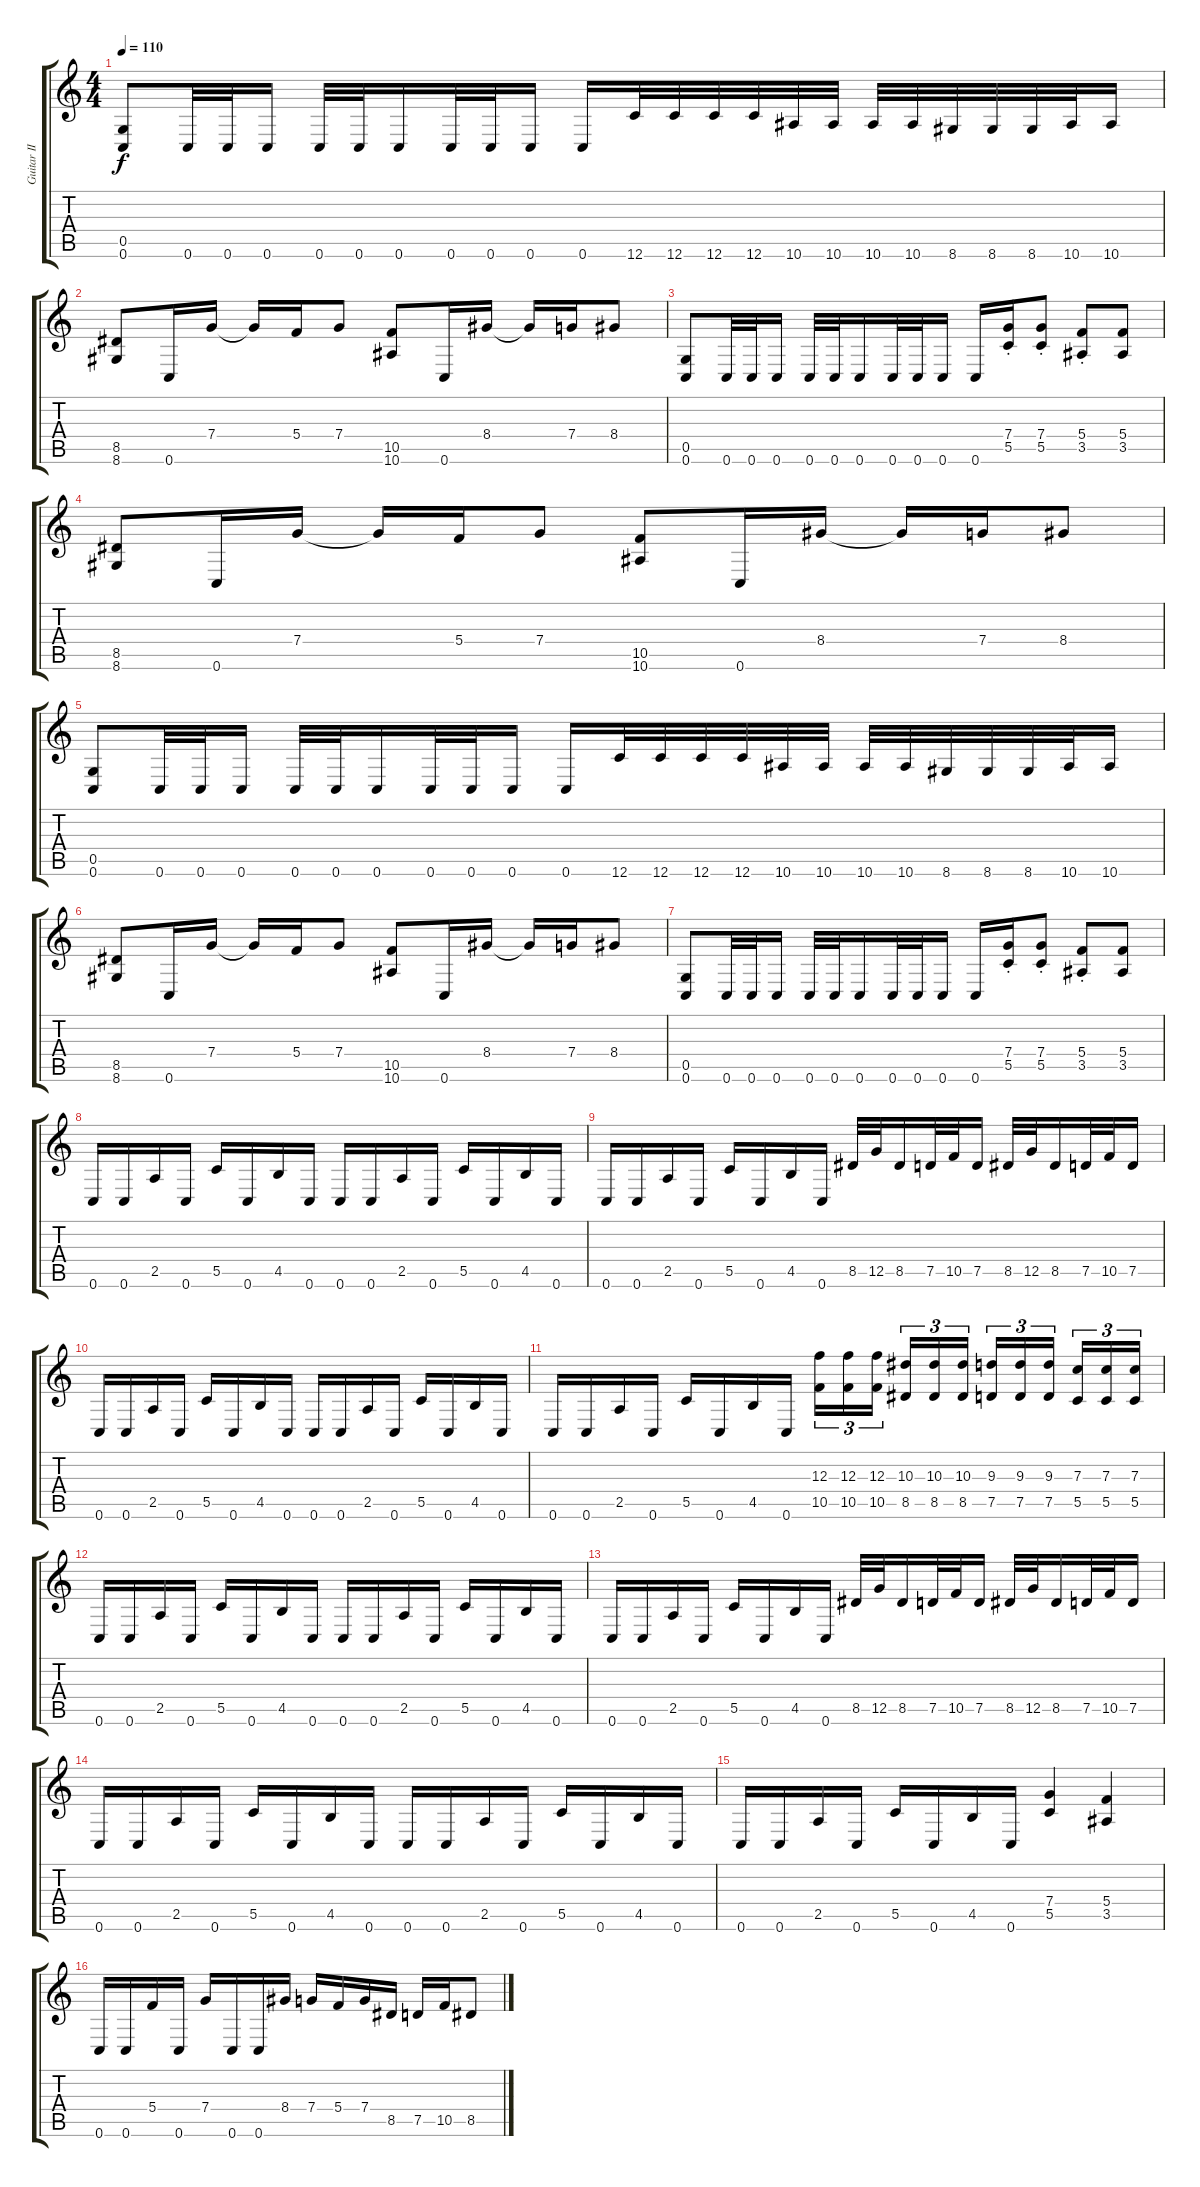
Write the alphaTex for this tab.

\track ("Guitar II" "Guitar II") {instrument distortionguitar}
\staff {score tabs}
\tuning (D4 A3 F3 C3 G2 C2) {hide}
\ts (4 4)
\tempo 110
\clef g2
\ks c
(0.5 0.6).8{dy f} 0.6.32 0.6.32 0.6.16 0.6.32 0.6.32 0.6.16 0.6.32 0.6.32 0.6.16 0.6.16 12.6.32 12.6.32 12.6.32 12.6.32 10.6.32 10.6.32 10.6.32 10.6.32 8.6.32 8.6.32 8.6.32 10.6.32 10.6.16 |
(8.5 8.6).8 0.6.16 7.4.16 7.4{t}.16 5.4.16 7.4.8 (10.5 10.6).8 0.6.16 8.4.16 8.4{t}.16 7.4.16 8.4.8 |
(0.5 0.6).8 0.6.32 0.6.32 0.6.16 0.6.32 0.6.32 0.6.16 0.6.32 0.6.32 0.6.16 0.6.16 (7.4{st} 5.5{st}).16 (7.4{st} 5.5{st}).8 (5.4{st} 3.5{st}).8 (5.4 3.5).8 |
(8.5 8.6).8 0.6.16 7.4.16 7.4{t}.16 5.4.16 7.4.8 (10.5 10.6).8 0.6.16 8.4.16 8.4{t}.16 7.4.16 8.4.8 |
(0.5 0.6).8 0.6.32 0.6.32 0.6.16 0.6.32 0.6.32 0.6.16 0.6.32 0.6.32 0.6.16 0.6.16 12.6.32 12.6.32 12.6.32 12.6.32 10.6.32 10.6.32 10.6.32 10.6.32 8.6.32 8.6.32 8.6.32 10.6.32 10.6.16 |
(8.5 8.6).8 0.6.16 7.4.16 7.4{t}.16 5.4.16 7.4.8 (10.5 10.6).8 0.6.16 8.4.16 8.4{t}.16 7.4.16 8.4.8 |
(0.5 0.6).8 0.6.32 0.6.32 0.6.16 0.6.32 0.6.32 0.6.16 0.6.32 0.6.32 0.6.16 0.6.16 (7.4{st} 5.5{st}).16 (7.4{st} 5.5{st}).8 (5.4{st} 3.5{st}).8 (5.4 3.5).8 |
0.6.16 0.6.16 2.5.16 0.6.16 5.5.16 0.6.16 4.5.16 0.6.16 0.6.16 0.6.16 2.5.16 0.6.16 5.5.16 0.6.16 4.5.16 0.6.16 |
0.6.16 0.6.16 2.5.16 0.6.16 5.5.16 0.6.16 4.5.16 0.6.16 8.5.32 12.5.32 8.5.16 7.5.32 10.5.32 7.5.16 8.5.32 12.5.32 8.5.16 7.5.32 10.5.32 7.5.16 |
0.6.16 0.6.16 2.5.16 0.6.16 5.5.16 0.6.16 4.5.16 0.6.16 0.6.16 0.6.16 2.5.16 0.6.16 5.5.16 0.6.16 4.5.16 0.6.16 |
0.6.16 0.6.16 2.5.16 0.6.16 5.5.16 0.6.16 4.5.16 0.6.16 (12.3 10.5).16{tu (3 2)} (12.3 10.5).16{tu (3 2)} (12.3 10.5).16{tu (3 2) beam splitsecondary} (10.3 8.5).16{tu (3 2)} (10.3 8.5).16{tu (3 2)} (10.3 8.5).16{tu (3 2)} (9.3 7.5).16{tu (3 2)} (9.3 7.5).16{tu (3 2)} (9.3 7.5).16{tu (3 2) beam splitsecondary} (7.3 5.5).16{tu (3 2)} (7.3 5.5).16{tu (3 2)} (7.3 5.5).16{tu (3 2)} |
0.6.16 0.6.16 2.5.16 0.6.16 5.5.16 0.6.16 4.5.16 0.6.16 0.6.16 0.6.16 2.5.16 0.6.16 5.5.16 0.6.16 4.5.16 0.6.16 |
0.6.16 0.6.16 2.5.16 0.6.16 5.5.16 0.6.16 4.5.16 0.6.16 8.5.32 12.5.32 8.5.16 7.5.32 10.5.32 7.5.16 8.5.32 12.5.32 8.5.16 7.5.32 10.5.32 7.5.16 |
0.6.16 0.6.16 2.5.16 0.6.16 5.5.16 0.6.16 4.5.16 0.6.16 0.6.16 0.6.16 2.5.16 0.6.16 5.5.16 0.6.16 4.5.16 0.6.16 |
0.6.16 0.6.16 2.5.16 0.6.16 5.5.16 0.6.16 4.5.16 0.6.16 (7.4 5.5).4 (5.4 3.5).4 |
0.6.16 0.6.16 5.4.16 0.6.16 7.4.16 0.6.16 0.6.16 8.4.16 7.4.16 5.4.16 7.4.16 8.5.16 7.5.16 10.5.16 8.5.8
